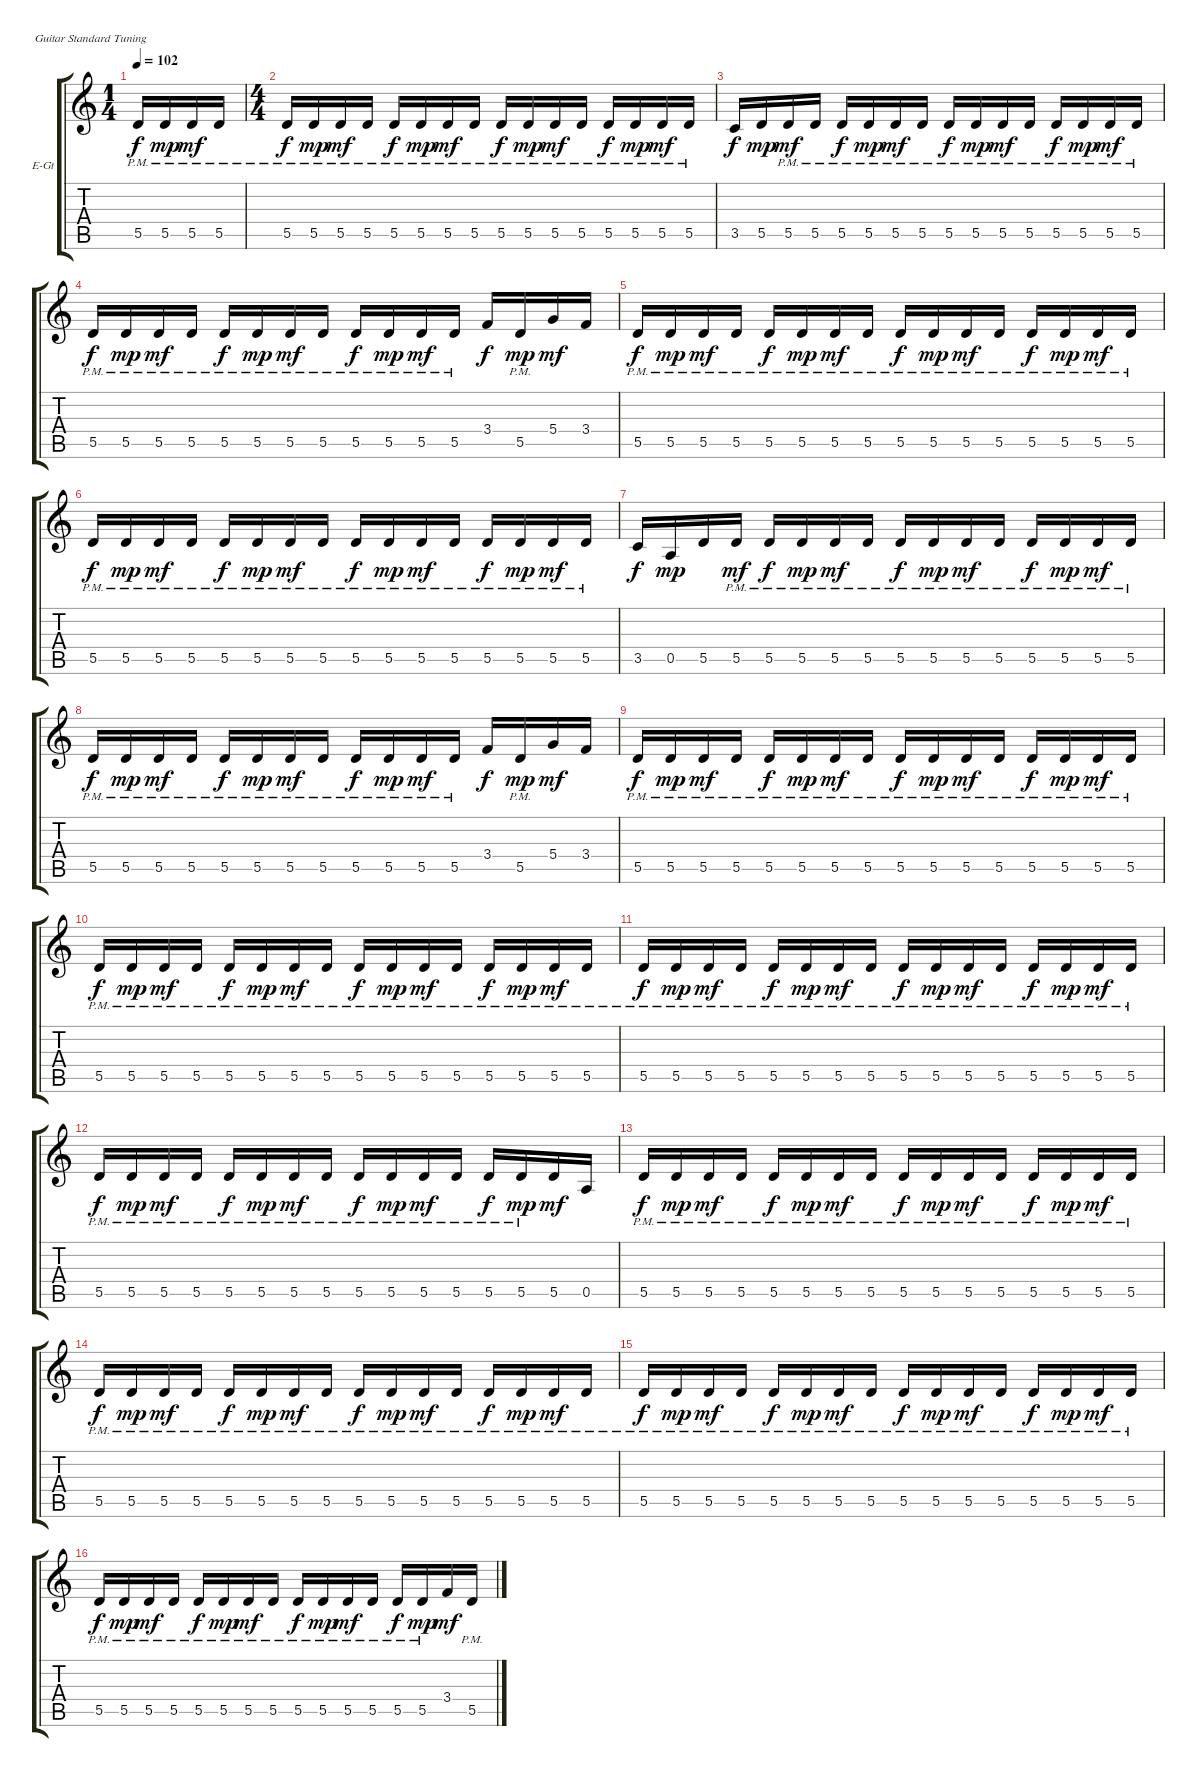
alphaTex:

\defaultSystemsLayout 4
\bracketExtendMode groupsimilarinstruments
\firstSystemTrackNameOrientation horizontal
\otherSystemsTrackNameOrientation horizontal
\track ("Clean I" "E-Gt") {instrument electricguitarclean}
\staff {score tabs}
\tuning (E4 B3 G3 D3 A2 E2)
\ts (1 4)
\tempo 102
\clef g2
\ks c
5.5{pm}.16{dy f instrument electricguitarclean} 5.5{pm}.16{dy mp} 5.5{pm}.16{dy mf} 5.5{pm}.16 |
\ts (4 4)
5.5{pm}.16{dy f} 5.5{pm}.16{dy mp} 5.5{pm}.16{dy mf} 5.5{pm}.16 5.5{pm}.16{dy f} 5.5{pm}.16{dy mp} 5.5{pm}.16{dy mf} 5.5{pm}.16 5.5{pm}.16{dy f} 5.5{pm}.16{dy mp} 5.5{pm}.16{dy mf} 5.5{pm}.16 5.5{pm}.16{dy f} 5.5{pm}.16{dy mp} 5.5{pm}.16{dy mf} 5.5{pm}.16 |
3.5.16{dy f} 5.5.16{dy mp} 5.5{pm}.16{dy mf} 5.5{pm}.16 5.5{pm}.16{dy f} 5.5{pm}.16{dy mp} 5.5{pm}.16{dy mf} 5.5{pm}.16 5.5{pm}.16{dy f} 5.5{pm}.16{dy mp} 5.5{pm}.16{dy mf} 5.5{pm}.16 5.5{pm}.16{dy f} 5.5{pm}.16{dy mp} 5.5{pm}.16{dy mf} 5.5{pm}.16 |
5.5{pm}.16{dy f} 5.5{pm}.16{dy mp} 5.5{pm}.16{dy mf} 5.5{pm}.16 5.5{pm}.16{dy f} 5.5{pm}.16{dy mp} 5.5{pm}.16{dy mf} 5.5{pm}.16 5.5{pm}.16{dy f} 5.5{pm}.16{dy mp} 5.5{pm}.16{dy mf} 5.5{pm}.16 3.4.16{dy f} 5.5{pm}.16{dy mp} 5.4.16{dy mf} 3.4.16 |
5.5{pm}.16{dy f} 5.5{pm}.16{dy mp} 5.5{pm}.16{dy mf} 5.5{pm}.16 5.5{pm}.16{dy f} 5.5{pm}.16{dy mp} 5.5{pm}.16{dy mf} 5.5{pm}.16 5.5{pm}.16{dy f} 5.5{pm}.16{dy mp} 5.5{pm}.16{dy mf} 5.5{pm}.16 5.5{pm}.16{dy f} 5.5{pm}.16{dy mp} 5.5{pm}.16{dy mf} 5.5{pm}.16 |
5.5{pm}.16{dy f} 5.5{pm}.16{dy mp} 5.5{pm}.16{dy mf} 5.5{pm}.16 5.5{pm}.16{dy f} 5.5{pm}.16{dy mp} 5.5{pm}.16{dy mf} 5.5{pm}.16 5.5{pm}.16{dy f} 5.5{pm}.16{dy mp} 5.5{pm}.16{dy mf} 5.5{pm}.16 5.5{pm}.16{dy f} 5.5{pm}.16{dy mp} 5.5{pm}.16{dy mf} 5.5{pm}.16 |
3.5.16{dy f} 0.5.16{dy mp} 5.5.16 5.5{pm}.16{dy mf} 5.5{pm}.16{dy f} 5.5{pm}.16{dy mp} 5.5{pm}.16{dy mf} 5.5{pm}.16 5.5{pm}.16{dy f} 5.5{pm}.16{dy mp} 5.5{pm}.16{dy mf} 5.5{pm}.16 5.5{pm}.16{dy f} 5.5{pm}.16{dy mp} 5.5{pm}.16{dy mf} 5.5{pm}.16 |
5.5{pm}.16{dy f} 5.5{pm}.16{dy mp} 5.5{pm}.16{dy mf} 5.5{pm}.16 5.5{pm}.16{dy f} 5.5{pm}.16{dy mp} 5.5{pm}.16{dy mf} 5.5{pm}.16 5.5{pm}.16{dy f} 5.5{pm}.16{dy mp} 5.5{pm}.16{dy mf} 5.5{pm}.16 3.4.16{dy f} 5.5{pm}.16{dy mp} 5.4.16{dy mf} 3.4.16 |
5.5{pm}.16{dy f} 5.5{pm}.16{dy mp} 5.5{pm}.16{dy mf} 5.5{pm}.16 5.5{pm}.16{dy f} 5.5{pm}.16{dy mp} 5.5{pm}.16{dy mf} 5.5{pm}.16 5.5{pm}.16{dy f} 5.5{pm}.16{dy mp} 5.5{pm}.16{dy mf} 5.5{pm}.16 5.5{pm}.16{dy f} 5.5{pm}.16{dy mp} 5.5{pm}.16{dy mf} 5.5{pm}.16 |
5.5{pm}.16{dy f} 5.5{pm}.16{dy mp} 5.5{pm}.16{dy mf} 5.5{pm}.16 5.5{pm}.16{dy f} 5.5{pm}.16{dy mp} 5.5{pm}.16{dy mf} 5.5{pm}.16 5.5{pm}.16{dy f} 5.5{pm}.16{dy mp} 5.5{pm}.16{dy mf} 5.5{pm}.16 5.5{pm}.16{dy f} 5.5{pm}.16{dy mp} 5.5{pm}.16{dy mf} 5.5{pm}.16 |
5.5{pm}.16{dy f} 5.5{pm}.16{dy mp} 5.5{pm}.16{dy mf} 5.5{pm}.16 5.5{pm}.16{dy f} 5.5{pm}.16{dy mp} 5.5{pm}.16{dy mf} 5.5{pm}.16 5.5{pm}.16{dy f} 5.5{pm}.16{dy mp} 5.5{pm}.16{dy mf} 5.5{pm}.16 5.5{pm}.16{dy f} 5.5{pm}.16{dy mp} 5.5{pm}.16{dy mf} 5.5{pm}.16 |
5.5{pm}.16{dy f} 5.5{pm}.16{dy mp} 5.5{pm}.16{dy mf} 5.5{pm}.16 5.5{pm}.16{dy f} 5.5{pm}.16{dy mp} 5.5{pm}.16{dy mf} 5.5{pm}.16 5.5{pm}.16{dy f} 5.5{pm}.16{dy mp} 5.5{pm}.16{dy mf} 5.5{pm}.16 5.5{pm}.16{dy f} 5.5{pm}.16{dy mp} 5.5.16{dy mf} 0.5.16 |
5.5{pm}.16{dy f} 5.5{pm}.16{dy mp} 5.5{pm}.16{dy mf} 5.5{pm}.16 5.5{pm}.16{dy f} 5.5{pm}.16{dy mp} 5.5{pm}.16{dy mf} 5.5{pm}.16 5.5{pm}.16{dy f} 5.5{pm}.16{dy mp} 5.5{pm}.16{dy mf} 5.5{pm}.16 5.5{pm}.16{dy f} 5.5{pm}.16{dy mp} 5.5{pm}.16{dy mf} 5.5{pm}.16 |
5.5{pm}.16{dy f} 5.5{pm}.16{dy mp} 5.5{pm}.16{dy mf} 5.5{pm}.16 5.5{pm}.16{dy f} 5.5{pm}.16{dy mp} 5.5{pm}.16{dy mf} 5.5{pm}.16 5.5{pm}.16{dy f} 5.5{pm}.16{dy mp} 5.5{pm}.16{dy mf} 5.5{pm}.16 5.5{pm}.16{dy f} 5.5{pm}.16{dy mp} 5.5{pm}.16{dy mf} 5.5{pm}.16 |
5.5{pm}.16{dy f} 5.5{pm}.16{dy mp} 5.5{pm}.16{dy mf} 5.5{pm}.16 5.5{pm}.16{dy f} 5.5{pm}.16{dy mp} 5.5{pm}.16{dy mf} 5.5{pm}.16 5.5{pm}.16{dy f} 5.5{pm}.16{dy mp} 5.5{pm}.16{dy mf} 5.5{pm}.16 5.5{pm}.16{dy f} 5.5{pm}.16{dy mp} 5.5{pm}.16{dy mf} 5.5{pm}.16 |
5.5{pm}.16{dy f} 5.5{pm}.16{dy mp} 5.5{pm}.16{dy mf} 5.5{pm}.16 5.5{pm}.16{dy f} 5.5{pm}.16{dy mp} 5.5{pm}.16{dy mf} 5.5{pm}.16 5.5{pm}.16{dy f} 5.5{pm}.16{dy mp} 5.5{pm}.16{dy mf} 5.5{pm}.16 5.5{pm}.16{dy f} 5.5{pm}.16{dy mp} 3.4.16{dy mf} 5.5{pm}.16
